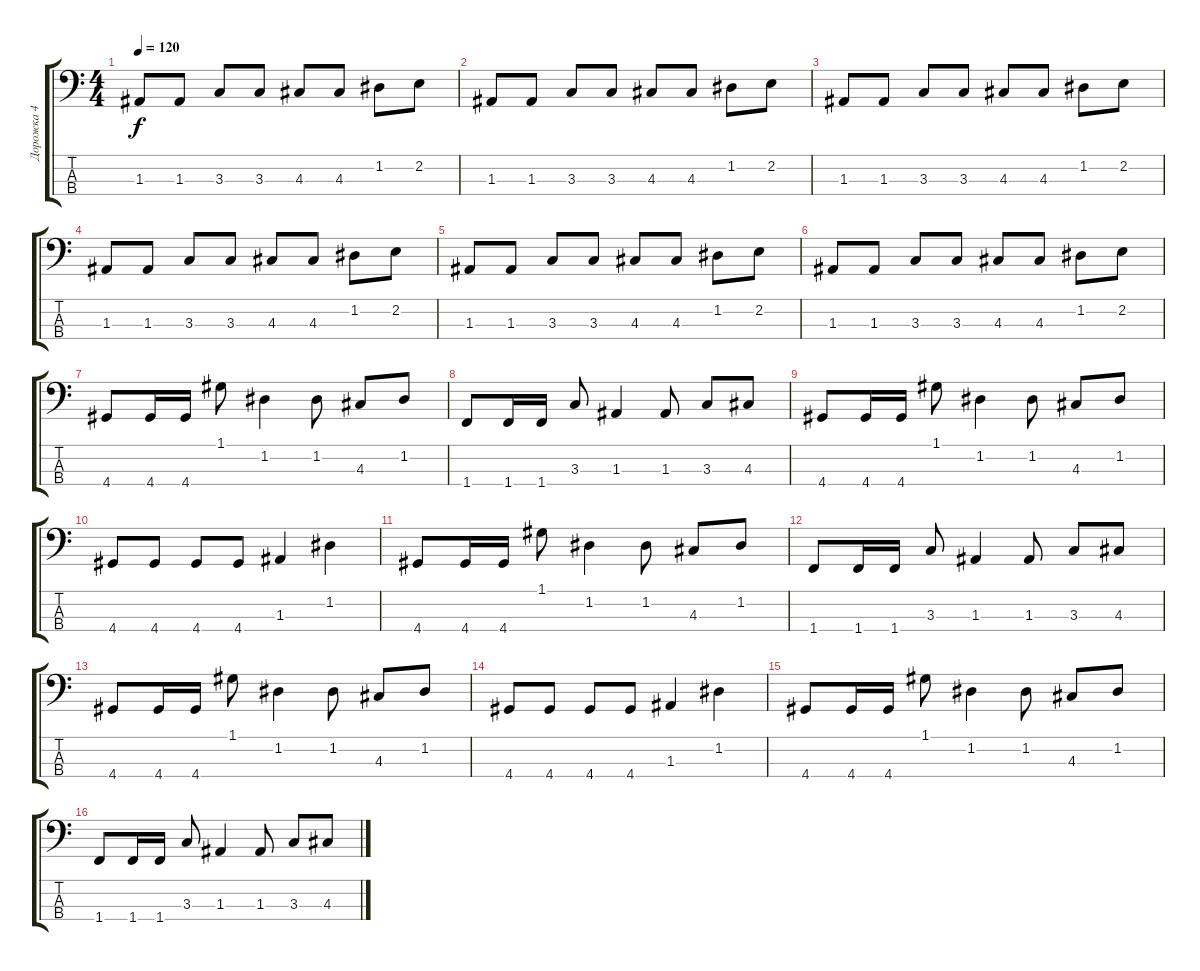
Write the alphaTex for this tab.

\track ("Дорожка 4" "Дорожка 4") {instrument electricbassfinger}
\staff {score tabs}
\tuning (G2 D2 A1 E1) {hide}
\ts (4 4)
\tempo 120
\clef f4
\ks c
1.3.8{dy f} 1.3.8 3.3.8 3.3.8 4.3.8 4.3.8 1.2.8 2.2.8 |
1.3.8 1.3.8 3.3.8 3.3.8 4.3.8 4.3.8 1.2.8 2.2.8 |
1.3.8 1.3.8 3.3.8 3.3.8 4.3.8 4.3.8 1.2.8 2.2.8 |
1.3.8 1.3.8 3.3.8 3.3.8 4.3.8 4.3.8 1.2.8 2.2.8 |
1.3.8 1.3.8 3.3.8 3.3.8 4.3.8 4.3.8 1.2.8 2.2.8 |
1.3.8 1.3.8 3.3.8 3.3.8 4.3.8 4.3.8 1.2.8 2.2.8 |
4.4.8 4.4.16 4.4.16 1.1.8 1.2.4 1.2.8 4.3.8 1.2.8 |
1.4.8 1.4.16 1.4.16 3.3.8 1.3.4 1.3.8 3.3.8 4.3.8 |
4.4.8 4.4.16 4.4.16 1.1.8 1.2.4 1.2.8 4.3.8 1.2.8 |
4.4.8 4.4.8 4.4.8 4.4.8 1.3.4 1.2.4 |
4.4.8 4.4.16 4.4.16 1.1.8 1.2.4 1.2.8 4.3.8 1.2.8 |
1.4.8 1.4.16 1.4.16 3.3.8 1.3.4 1.3.8 3.3.8 4.3.8 |
4.4.8 4.4.16 4.4.16 1.1.8 1.2.4 1.2.8 4.3.8 1.2.8 |
4.4.8 4.4.8 4.4.8 4.4.8 1.3.4 1.2.4 |
4.4.8 4.4.16 4.4.16 1.1.8 1.2.4 1.2.8 4.3.8 1.2.8 |
1.4.8 1.4.16 1.4.16 3.3.8 1.3.4 1.3.8 3.3.8 4.3.8
